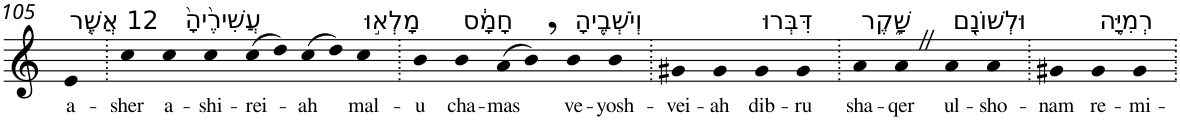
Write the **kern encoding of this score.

**kern	**text
*part1	*part1
*staff1	*staff1
*I"Piano	*
*I'Pno	*
!!LO:PB:g=z
*clefG2	*
*k[]	*
=105	=105
!LO:TX:a:t=12 אֲשֶׁ֤ר	!
!	!LO:LY:b
4e	a-
=106.	=106.
!	!LO:LY:b
4cc	-sher
!LO:TX:a:t=עֲשִׁירֶ֙יהָ֙	!
!	!LO:LY:b
4cc	a-
!	!LO:LY:b
4cc	-shi-
!	!LO:LY:b
(>8cc	-rei-
8dd)	.
!	!LO:LY:b
(>8cc	-ah
8dd)	.
!LO:TX:a:t=מָלְא֣וּ	!
!	!LO:LY:b
4cc	mal-
=107.	=107.
!	!LO:LY:b
4b	-u
!LO:TX:a:t=חָמָ֔ס	!
!	!LO:LY:b
4b	cha-
!	!LO:LY:b
(>8a	-mas
8b,)	.
!LO:TX:a:t=וְיֹשְׁבֶ֖יהָ	!
!	!LO:LY:b
4b	ve-
!	!LO:LY:b
4b	-yosh-
=108.	=108.
!	!LO:LY:b
4g#X	-vei-
!	!LO:LY:b
4g#	-ah
!LO:TX:a:t=דִּבְּרוּ	!
!	!LO:LY:b
4g#	dib-
!	!LO:LY:b
4g#	-ru
=109.	=109.
!LO:TX:a:t=שָׁ֑קֶר	!
!	!LO:LY:b
4a	sha-
!	!LO:LY:b
4aZ	-qer
!LO:TX:a:t=וּלְשׁוֹנָ֖ם	!
!	!LO:LY:b
4a	ul-
!	!LO:LY:b
4a	-sho-
=110.	=110.
!	!LO:LY:b
4g#X	-nam
!LO:TX:a:t=רְמִיָּ֥ה	!
!	!LO:LY:b
4g#	re-
!	!LO:LY:b
4g#	-mi-
=.	=.
*-	*-
